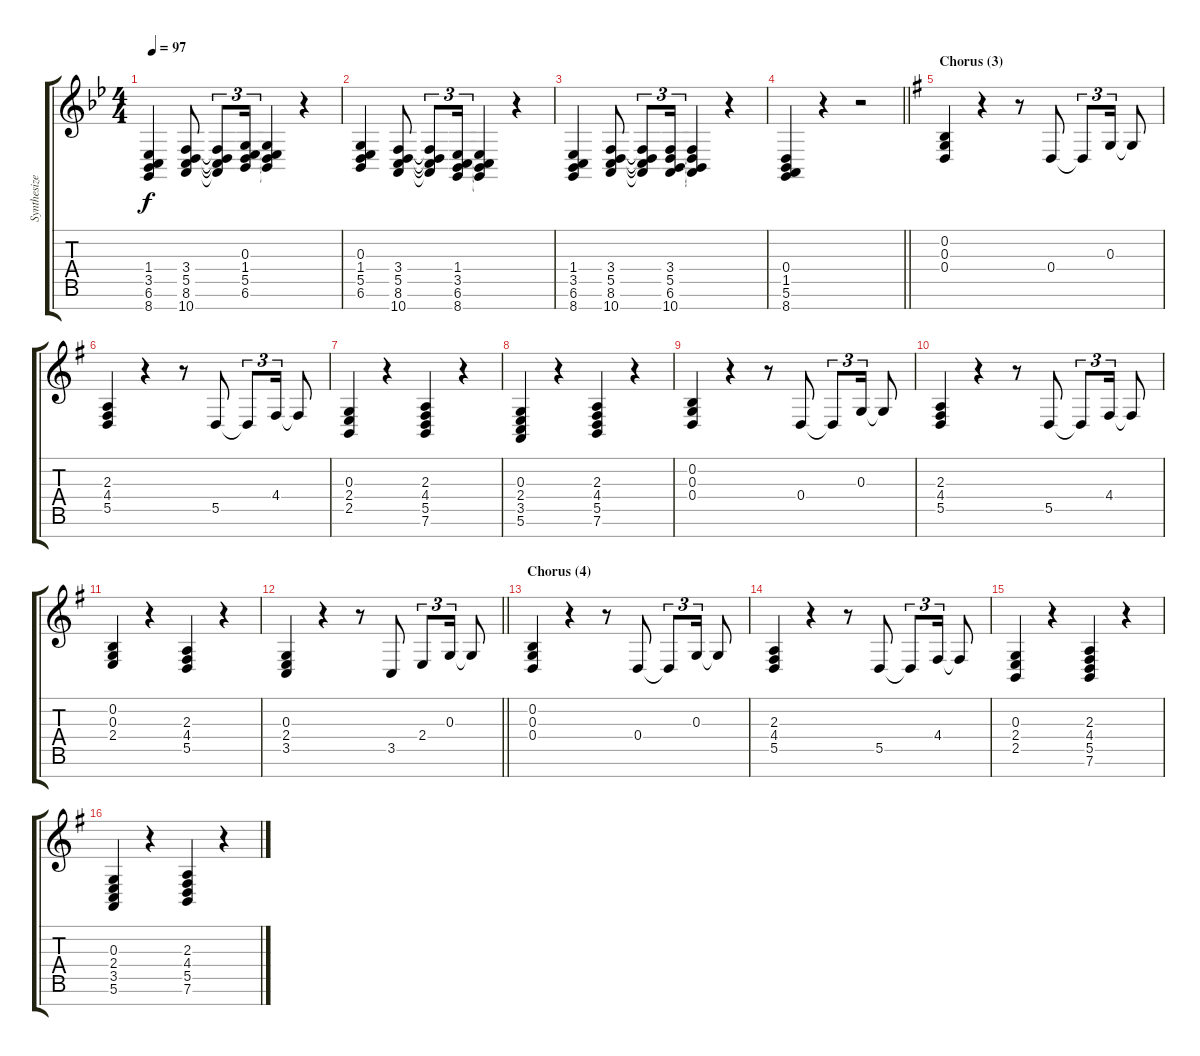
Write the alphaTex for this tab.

\track ("Synthesizer II" "Synthesize") {instrument electricgrandpiano}
\staff {score tabs}
\tuning (E4 B3 G3 D3 A2 E2 B1) {hide}
\ts (4 4)
\tempo 97
\clef g2
\ks bb
(1.4 3.5 6.6 8.7).4{dy f} (3.4 5.5 8.6 10.7).8 (3.4{t} 5.5{t} 8.6{t} 10.7{t}).8{tu (3 2)} (0.3 1.4 5.5 6.6).16{tu (3 2)} (0.3{t} 1.4{t} 5.5{t} 6.6{t}).4 r.4 |
(0.3 1.4 5.5 6.6).4 (3.4 5.5 8.6 10.7).8 (3.4{t} 5.5{t} 8.6{t} 10.7{t}).8{tu (3 2)} (1.4 3.5 6.6 8.7).16{tu (3 2)} (1.4{t} 3.5{t} 6.6{t} 8.7{t}).4 r.4 |
(1.4 3.5 6.6 8.7).4 (3.4 5.5 8.6 10.7).8 (3.4{t} 5.5{t} 8.6{t} 10.7{t}).8{tu (3 2)} (3.4 5.5 6.6 10.7).16{tu (3 2)} (3.4{t} 5.5{t} 6.6{t} 10.7{t}).4 r.4 |
\barLineRight lightlight
(0.4 1.5 5.6 8.7).4 r.4 r.2 |
\section ("" "Chorus (3)")
\ks g
(0.2 0.3 0.4).4 r.4 r.8 0.4.8 0.4{t}.8{tu (3 2)} 0.3.16{tu (3 2)} 0.3{t}.8 |
(2.3 4.4 5.5).4 r.4 r.8 5.5.8 5.5{t}.8{tu (3 2)} 4.4.16{tu (3 2)} 4.4{t}.8 |
(0.3 2.4 2.5).4 r.4 (2.3 4.4 5.5 7.6).4 r.4 |
(0.3 2.4 3.5 5.6).4 r.4 (2.3 4.4 5.5 7.6).4 r.4 |
(0.2 0.3 0.4).4 r.4 r.8 0.4.8 0.4{t}.8{tu (3 2)} 0.3.16{tu (3 2)} 0.3{t}.8 |
(2.3 4.4 5.5).4 r.4 r.8 5.5.8 5.5{t}.8{tu (3 2)} 4.4.16{tu (3 2)} 4.4{t}.8 |
(0.2 0.3 2.4).4 r.4 (2.3 4.4 5.5).4 r.4 |
\barLineRight lightlight
(0.3 2.4 3.5).4 r.4 r.8 3.5.8 2.4.8{tu (3 2)} 0.3.16{tu (3 2)} 0.3{t}.8 |
\section ("" "Chorus (4)")
(0.2 0.3 0.4).4 r.4 r.8 0.4.8 0.4{t}.8{tu (3 2)} 0.3.16{tu (3 2)} 0.3{t}.8 |
(2.3 4.4 5.5).4 r.4 r.8 5.5.8 5.5{t}.8{tu (3 2)} 4.4.16{tu (3 2)} 4.4{t}.8 |
(0.3 2.4 2.5).4 r.4 (2.3 4.4 5.5 7.6).4 r.4 |
(0.3 2.4 3.5 5.6).4 r.4 (2.3 4.4 5.5 7.6).4 r.4
